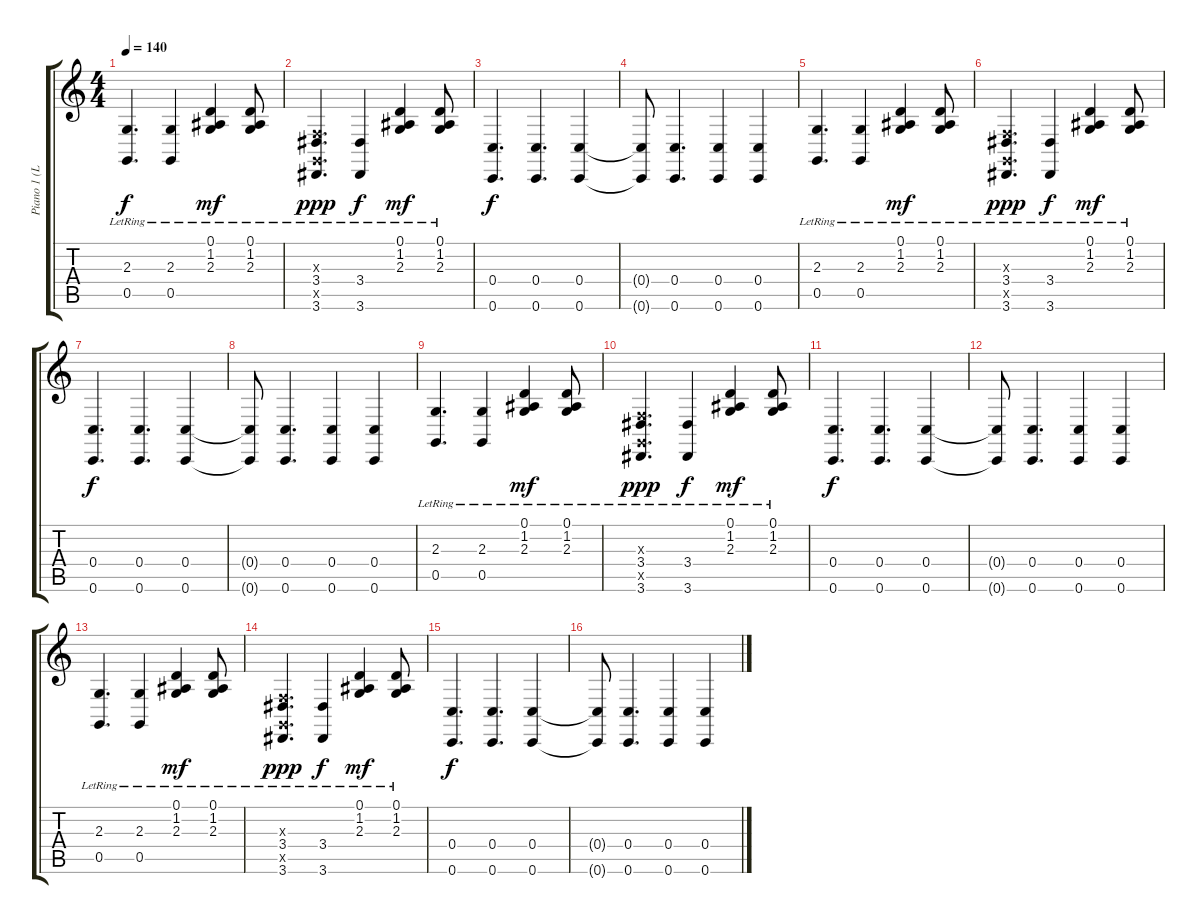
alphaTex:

\track ("Piano 1 (Left Hand)" "Piano 1 (L") {instrument brightacousticpiano}
\staff {score tabs}
\tuning (D4 A3 F3 C3 G2 C2) {hide}
\ts (4 4)
\tempo 140
\clef g2
\ks c
(2.3{lr} 0.5{lr}).4{d dy f} (2.3{lr} 0.5{lr}).4 (0.1{lr} 1.2{lr} 2.3{lr}).4{dy mf} (0.1{lr} 1.2{lr} 2.3{lr}).8 |
(0.3{x} 3.4{lr} 0.5{x} 3.6{lr}).4{d dy ppp} (3.4{lr} 3.6{lr}).4{dy f} (0.1{lr} 1.2{lr} 2.3{lr}).4{dy mf} (0.1{lr} 1.2{lr} 2.3{lr}).8 |
(0.4 0.6).4{d dy f} (0.4 0.6).4{d} (0.4 0.6).4 |
(0.4{t} 0.6{t}).8 (0.4 0.6).4{d} (0.4 0.6).4 (0.4 0.6).4 |
(2.3{lr} 0.5{lr}).4{d} (2.3{lr} 0.5{lr}).4 (0.1{lr} 1.2{lr} 2.3{lr}).4{dy mf} (0.1{lr} 1.2{lr} 2.3{lr}).8 |
(0.3{x} 3.4{lr} 0.5{x} 3.6{lr}).4{d dy ppp} (3.4{lr} 3.6{lr}).4{dy f} (0.1{lr} 1.2{lr} 2.3{lr}).4{dy mf} (0.1{lr} 1.2{lr} 2.3{lr}).8 |
(0.4 0.6).4{d dy f} (0.4 0.6).4{d} (0.4 0.6).4 |
(0.4{t} 0.6{t}).8 (0.4 0.6).4{d} (0.4 0.6).4 (0.4 0.6).4 |
(2.3{lr} 0.5{lr}).4{d} (2.3{lr} 0.5{lr}).4 (0.1{lr} 1.2{lr} 2.3{lr}).4{dy mf} (0.1{lr} 1.2{lr} 2.3{lr}).8 |
(0.3{x} 3.4{lr} 0.5{x} 3.6{lr}).4{d dy ppp} (3.4{lr} 3.6{lr}).4{dy f} (0.1{lr} 1.2{lr} 2.3{lr}).4{dy mf} (0.1{lr} 1.2{lr} 2.3{lr}).8 |
(0.4 0.6).4{d dy f} (0.4 0.6).4{d} (0.4 0.6).4 |
(0.4{t} 0.6{t}).8 (0.4 0.6).4{d} (0.4 0.6).4 (0.4 0.6).4 |
(2.3{lr} 0.5{lr}).4{d} (2.3{lr} 0.5{lr}).4 (0.1{lr} 1.2{lr} 2.3{lr}).4{dy mf} (0.1{lr} 1.2{lr} 2.3{lr}).8 |
(0.3{x} 3.4{lr} 0.5{x} 3.6{lr}).4{d dy ppp} (3.4{lr} 3.6{lr}).4{dy f} (0.1{lr} 1.2{lr} 2.3{lr}).4{dy mf} (0.1{lr} 1.2{lr} 2.3{lr}).8 |
(0.4 0.6).4{d dy f} (0.4 0.6).4{d} (0.4 0.6).4 |
(0.4{t} 0.6{t}).8 (0.4 0.6).4{d} (0.4 0.6).4 (0.4 0.6).4
